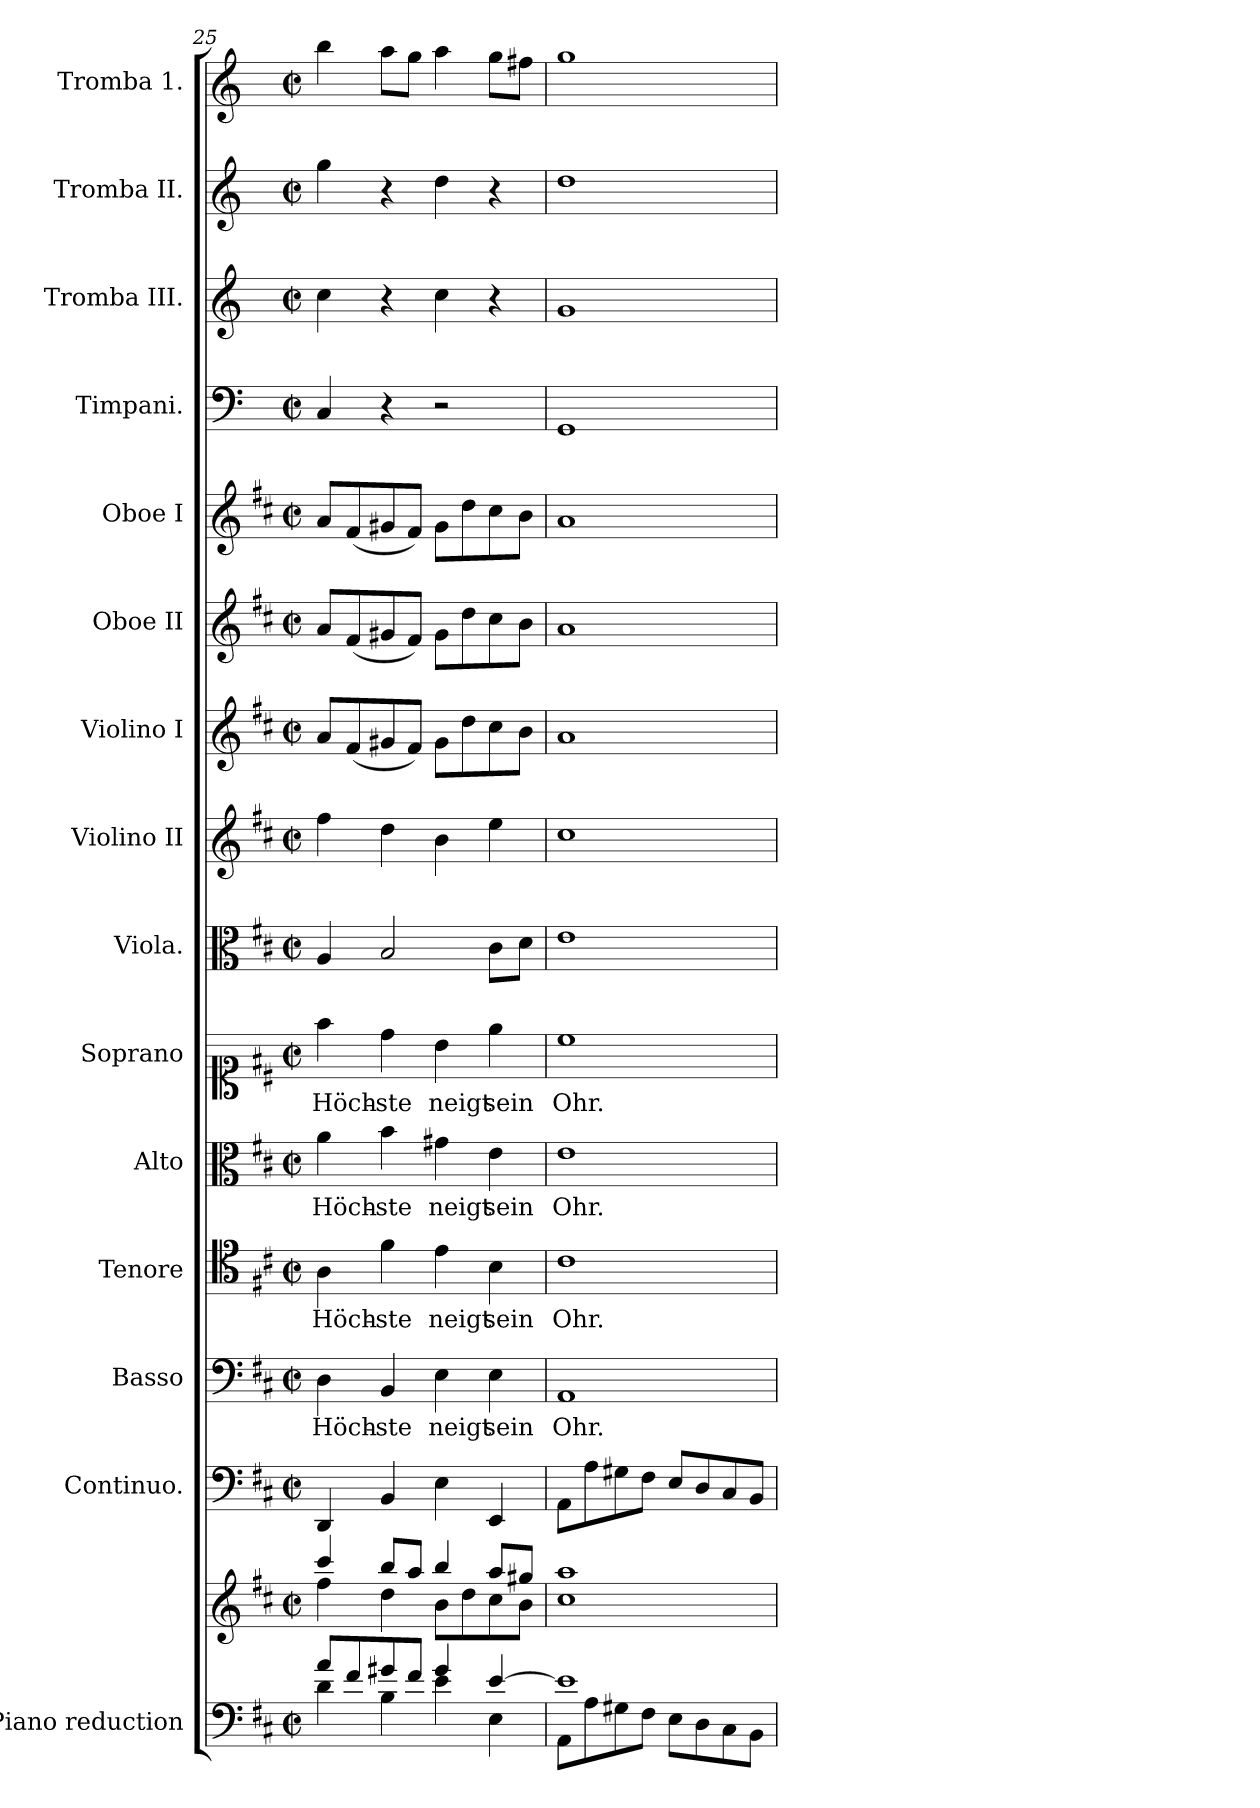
**kern	**kern	**kern	**kern	**text	**kern	**text	**kern	**text	**kern	**text	**kern	**kern	**kern	**kern	**kern	**kern	**kern	**kern	**kern
*part15	*part15	*part14	*part13	*part13	*part12	*part12	*part11	*part11	*part10	*part10	*part9	*part8	*part7	*part6	*part5	*part4	*part3	*part2	*part1
*staff16	*staff15	*staff14	*staff13	*staff13	*staff12	*staff12	*staff11	*staff11	*staff10	*staff10	*staff9	*staff8	*staff7	*staff6	*staff5	*staff4	*staff3	*staff2	*staff1
*I"Piano reduction	*	*I"Continuo.	*I"Basso	*	*I"Tenore	*	*I"Alto	*	*I"Soprano	*	*I"Viola.	*I"Violino II	*I"Violino I	*I"Oboe II	*I"Oboe I	*I"Timpani.	*I"Tromba III.	*I"Tromba II.	*I"Tromba 1.
*I'Pno	*	*	*	*	*	*	*	*	*	*	*I'Vla	*	*I'Vln	*I'Ob	*I'Ob	*I'Timp	*	*	*
*clefF4	*clefG2	*clefF4	*clefF4	*	*clefC4	*	*clefC3	*	*clefC1	*	*clefC3	*clefG2	*clefG2	*clefG2	*clefG2	*clefF4	*clefG2	*clefG2	*clefG2
*	*	*	*	*	*	*	*	*	*	*	*	*	*	*	*	*ITrd-1c-2	*ITrd-1c-2	*ITrd-1c-2	*ITrd-1c-2
*k[f#c#]	*k[f#c#]	*k[f#c#]	*k[f#c#]	*	*k[f#c#]	*	*k[f#c#]	*	*k[f#c#]	*	*k[f#c#]	*k[f#c#]	*k[f#c#]	*k[f#c#]	*k[f#c#]	*k[f#c#]	*k[f#c#]	*k[f#c#]	*k[f#c#]
*M2/2	*M2/2	*M2/2	*M2/2	*	*M2/2	*	*M2/2	*	*M2/2	*	*M2/2	*M2/2	*M2/2	*M2/2	*M2/2	*M2/2	*M2/2	*M2/2	*M2/2
*met(c|)	*met(c|)	*met(c|)	*met(c|)	*	*met(c|)	*	*met(c|)	*	*met(c|)	*	*met(c|)	*met(c|)	*met(c|)	*met(c|)	*met(c|)	*met(c|)	*met(c|)	*met(c|)	*met(c|)
=25	=25	=25	=25	=25	=25	=25	=25	=25	=25	=25	=25	=25	=25	=25	=25	=25	=25	=25	=25
*^	*^	*	*	*	*	*	*	*	*	*	*	*	*	*	*	*	*	*	*
!	!	!	!	!	!	!LO:LY:b	!	!LO:LY:b	!	!LO:LY:b	!	!LO:LY:b	!	!	!	!	!	!	!	!	!
8a/L	4d\	4ccc#/	4ff#\	4DD/	4D\	Höch-	4A\	Höch-	4a\	Höch-	4ff#\	Höch-	4A/	4ff#\	8a/L	8a/L	8a/L	4D/	4dd\	4aa\	4ccc#\
8f#/	.	.	.	.	.	.	.	.	.	.	.	.	.	.	(8f#/	(8f#/	(8f#/	.	.	.	.
!	!	!	!	!	!	!LO:LY:b	!	!LO:LY:b	!	!LO:LY:b	!	!LO:LY:b	!	!	!	!	!	!	!	!	!
8g#X/	4B\	8bb/L	4dd\	4BB/	4BB/	-ste	4f#\	-ste	4b\	-ste	4dd\	-ste	2B/	4dd\	8g#X/	8g#X/	8g#X/	4r	4r	4r	8bb\L
8f#/J	.	8aa/J	.	.	.	.	.	.	.	.	.	.	.	.	8f#/J)	8f#/J)	8f#/J)	.	.	.	8aa\J
!	!	!	!	!	!	!LO:LY:b	!	!LO:LY:b	!	!LO:LY:b	!	!LO:LY:b	!	!	!	!	!	!	!	!	!
4g#/	4e\	4bb/	8b\L	4E\	4E\	neigt	4e\	neigt	4g#X\	neigt	4b\	neigt	.	4b\	8g#\L	8g#\L	8g#\L	2r	4dd\	4ee\	4bb\
.	.	.	8dd\	.	.	.	.	.	.	.	.	.	.	.	8dd\	8dd\	8dd\	.	.	.	.
!	!	!	!	!	!	!LO:LY:b	!	!LO:LY:b	!	!LO:LY:b	!	!LO:LY:b	!	!	!	!	!	!	!	!	!
[4e/	4E\	8aa/L	8cc#\	4EE/	4E\	sein	4B\	sein	4e\	sein	4ee\	sein	8c#\L	4ee\	8cc#\	8cc#\	8cc#\	.	4r	4r	8aa\L
.	.	8gg#X/J	8b\J	.	.	.	.	.	.	.	.	.	8d\J	.	8b\J	8b\J	8b\J	.	.	.	8gg#X\J
=26	=26	=26	=26	=26	=26	=26	=26	=26	=26	=26	=26	=26	=26	=26	=26	=26	=26	=26	=26	=26	=26
!	!	!	!	!	!	!LO:LY:b	!	!LO:LY:b	!	!LO:LY:b	!	!LO:LY:b	!	!	!	!	!	!	!	!	!
*	*	*v	*v	*	*	*	*	*	*	*	*	*	*	*	*	*	*	*	*	*	*
1e]	8AA\L	1cc# 1aa	8AA\L	1AA	Ohr.	1c#	Ohr.	1e	Ohr.	1cc#	Ohr.	1e	1cc#	1a	1a	1a	1AA	1a	1ee	1aa
.	8A\	.	8A\	.	.	.	.	.	.	.	.	.	.	.	.	.	.	.	.	.
.	8G#X\	.	8G#X\	.	.	.	.	.	.	.	.	.	.	.	.	.	.	.	.	.
.	8F#\J	.	8F#\J	.	.	.	.	.	.	.	.	.	.	.	.	.	.	.	.	.
.	8E\L	.	8E/L	.	.	.	.	.	.	.	.	.	.	.	.	.	.	.	.	.
.	8D\	.	8D/	.	.	.	.	.	.	.	.	.	.	.	.	.	.	.	.	.
.	8C#\	.	8C#/	.	.	.	.	.	.	.	.	.	.	.	.	.	.	.	.	.
.	8BB\J	.	8BB/J	.	.	.	.	.	.	.	.	.	.	.	.	.	.	.	.	.
*v	*v	*	*	*	*	*	*	*	*	*	*	*	*	*	*	*	*	*	*	*
=	=	=	=	=	=	=	=	=	=	=	=	=	=	=	=	=	=	=	=
*-	*-	*-	*-	*-	*-	*-	*-	*-	*-	*-	*-	*-	*-	*-	*-	*-	*-	*-	*-
